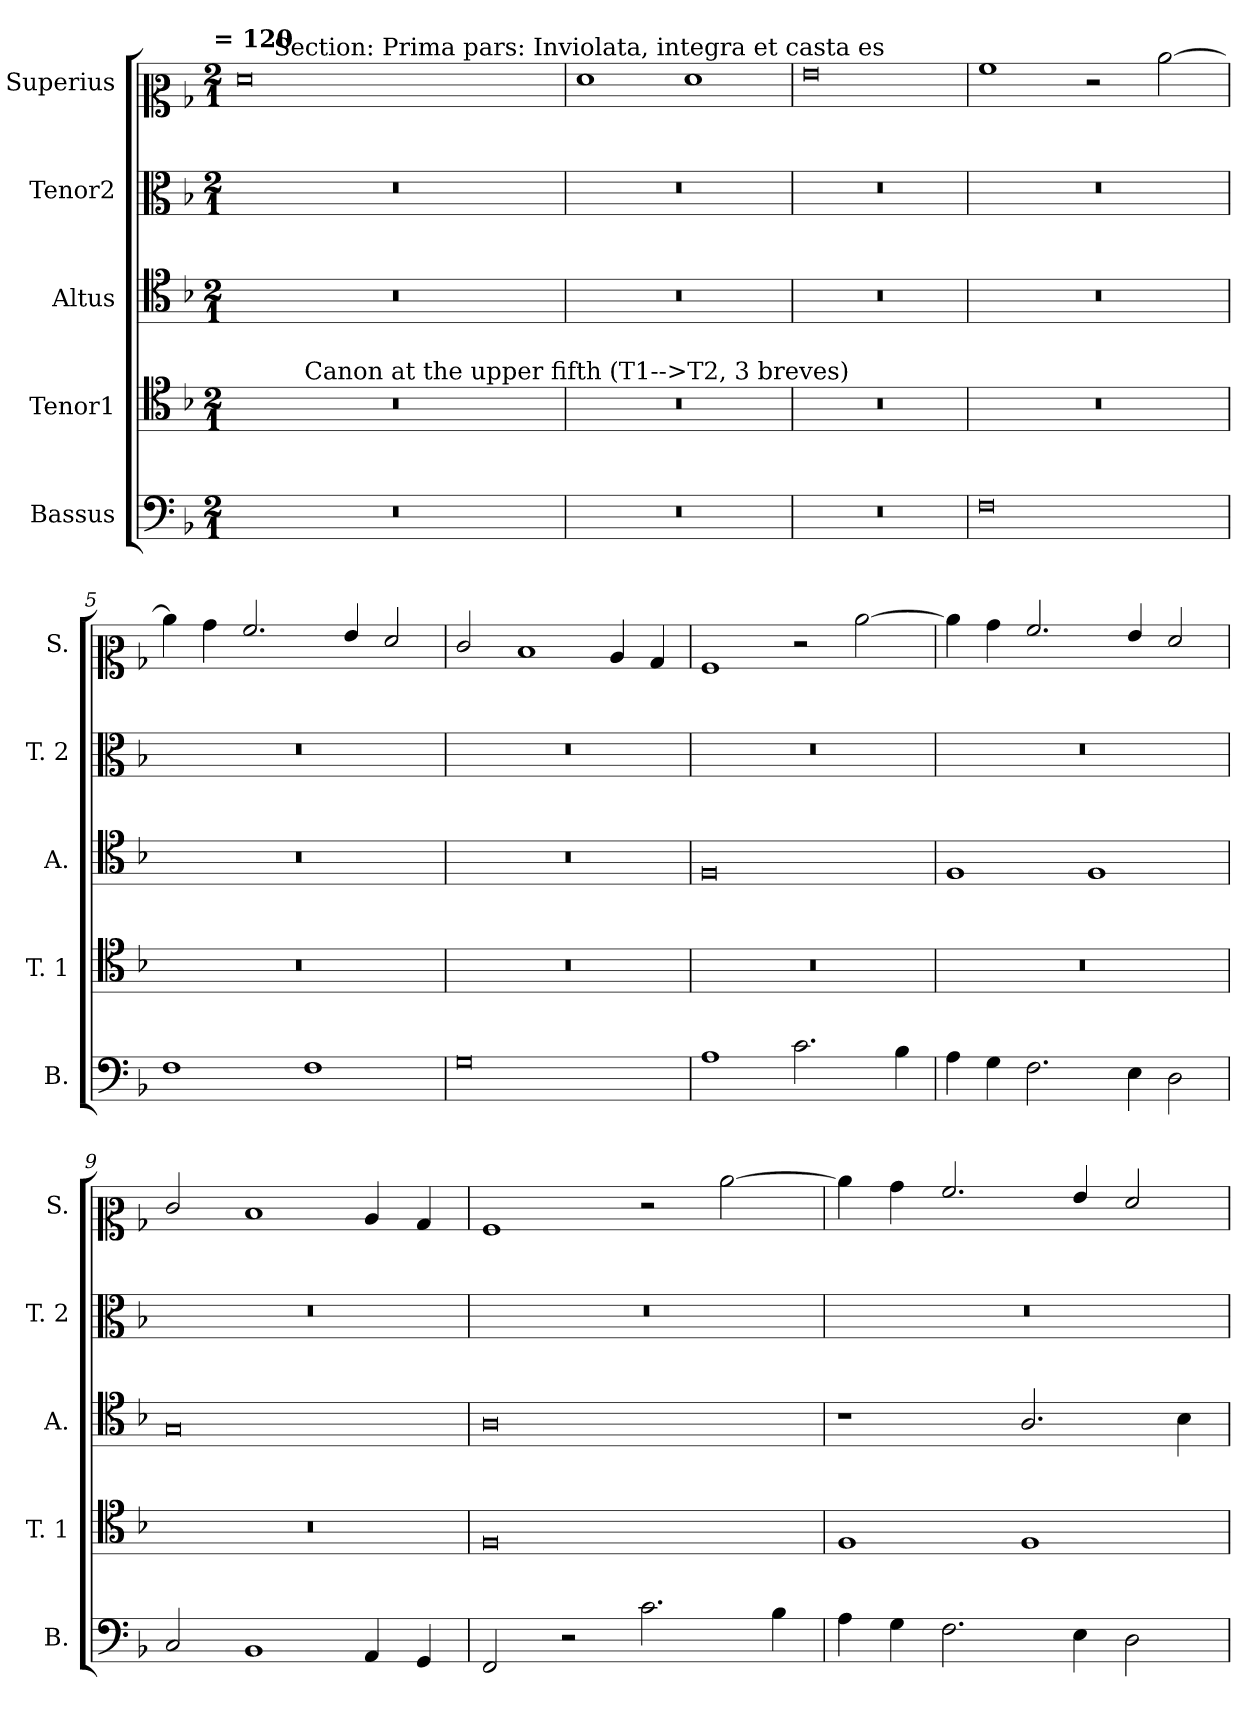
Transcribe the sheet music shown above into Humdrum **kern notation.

**kern	**kern	**kern	**kern	**kern
*part5	*part4	*part3	*part2	*part1
*staff5	*staff4	*staff3	*staff2	*staff1
*I"Bassus	*I"Tenor1	*I"Altus	*I"Tenor2	*I"Superius
*I'B.	*I'T. 1	*I'A.	*I'T. 2	*I'S.
*clefF4	*clefC4	*clefC4	*clefC3	*clefC2
*	*	*ITrd1c2	*	*
*k[b-]	*k[b-]	*k[b-e-a-]	*k[b-]	*k[b-]
!!LO:TX:omd:t= = 120
*M2/1	*M2/1	*M2/1	*M2/1	*M2/1
*MM120	*MM120	*MM120	*MM120	*MM120
=1	=1	=1	=1	=1
*	*^	*	*	*^
0r	0r	6..ryy	0r	0r	0f	6ryy
!	!	!	!	!	!	!LO:TX:a:t=Section&colon; Prima pars&colon; Inviolata, integra et casta es
.	.	.	.	.	.	3%2ryy
!	!	!LO:TX:a:t=Canon at the upper fifth (T1-->T2, 3 breves)	!	!	!	!
.	.	3%2ryy	.	.	.	.
.	.	.	.	.	.	3%2..ryy
.	.	3%2ryy	.	.	.	.
.	.	3ryy	.	.	.	.
.	.	24ryy	.	.	.	.
*	*v	*v	*	*	*v	*v
=2	=2	=2	=2	=2
0r	0r	0r	0r	1f
.	.	.	.	1f
=3	=3	=3	=3	=3
0r	0r	0r	0r	0g
=4	=4	=4	=4	=4
0F	0r	0r	0r	1a
.	.	.	.	2r
.	.	.	.	[2cc\
=5	=5	=5	=5	=5
1F	0r	0r	0r	4cc\]
.	.	.	.	4b-\
.	.	.	.	2.a/
1F	.	.	.	.
.	.	.	.	4g/
.	.	.	.	2f/
=6	=6	=6	=6	=6
0G	0r	0r	0r	2e/
.	.	.	.	1d
.	.	.	.	4c/
.	.	.	.	4B-/
=7	=7	=7	=7	=7
1A	0r	0E-	0r	1A
2.c\	.	.	.	2r
.	.	.	.	[2cc\
4B-\	.	.	.	.
=8	=8	=8	=8	=8
4A\	0r	1E-	0r	4cc\]
4G\	.	.	.	4b-\
2.F\	.	.	.	2.a/
.	.	1E-	.	.
4E\	.	.	.	4g/
2D\	.	.	.	2f/
=9	=9	=9	=9	=9
2C/	0r	0F	0r	2e/
1BB-	.	.	.	1d
4AA/	.	.	.	4c/
4GG/	.	.	.	4B-/
!!LO:LB:g=z
=10	=10	=10	=10	=10
2FF/	0F	0G	0r	1A
2r	.	.	.	.
2.c\	.	.	.	2r
.	.	.	.	[2cc\
4B-\	.	.	.	.
=11	=11	=11	=11	=11
4A\	1F	1r	0r	4cc\]
4G\	.	.	.	4b-\
2.F\	.	.	.	2.a/
.	1F	2.G/	.	.
4E\	.	.	.	4g/
2D\	.	.	.	2f/
.	.	4A-\	.	.
=	=	=	=	=
*-	*-	*-	*-	*-
